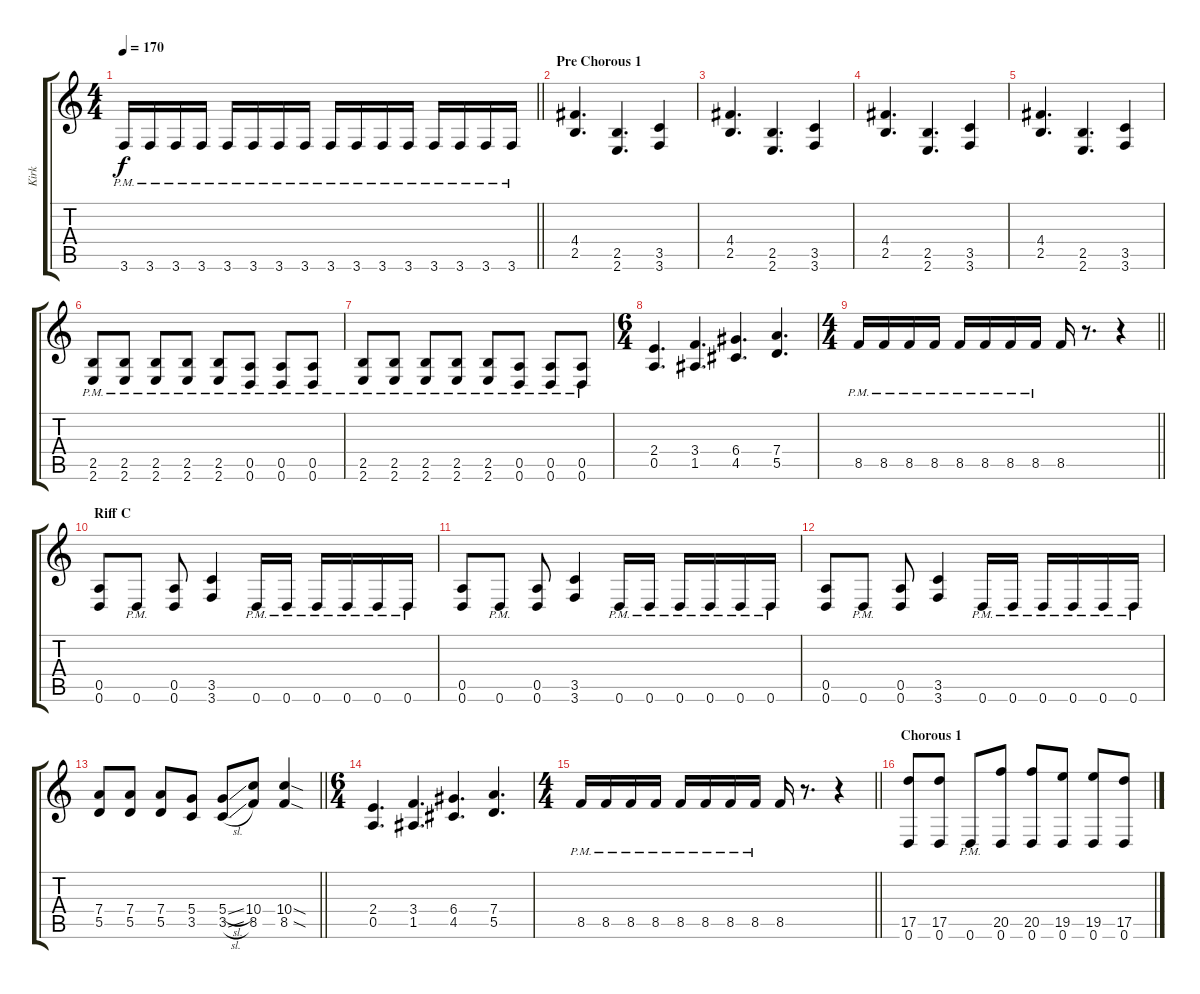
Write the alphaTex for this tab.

\track ("Kirk" "Kirk") {instrument distortionguitar}
\staff {score tabs}
\tuning (E4 B3 G3 D3 A2 D2) {hide}
\ts (4 4)
\tempo 170
\clef g2
\barLineRight lightlight
\ks c
3.6{pm}.16{dy f} 3.6{pm}.16 3.6{pm}.16 3.6{pm}.16 3.6{pm}.16 3.6{pm}.16 3.6{pm}.16 3.6{pm}.16 3.6{pm}.16 3.6{pm}.16 3.6{pm}.16 3.6{pm}.16 3.6{pm}.16 3.6{pm}.16 3.6{pm}.16 3.6{pm}.16 |
\section ("" "Pre Chorous 1")
(4.4 2.5).4{d} (2.5 2.6).4{d} (3.5 3.6).4 |
(4.4 2.5).4{d} (2.5 2.6).4{d} (3.5 3.6).4 |
(4.4 2.5).4{d} (2.5 2.6).4{d} (3.5 3.6).4 |
(4.4 2.5).4{d} (2.5 2.6).4{d} (3.5 3.6).4 |
(2.5{pm} 2.6{pm}).8 (2.5{pm} 2.6{pm}).8 (2.5{pm} 2.6{pm}).8 (2.5{pm} 2.6{pm}).8 (2.5{pm} 2.6{pm}).8 (0.5{pm} 0.6{pm}).8 (0.5{pm} 0.6{pm}).8 (0.5{pm} 0.6{pm}).8 |
(2.5{pm} 2.6{pm}).8 (2.5{pm} 2.6{pm}).8 (2.5{pm} 2.6{pm}).8 (2.5{pm} 2.6{pm}).8 (2.5{pm} 2.6{pm}).8 (0.5{pm} 0.6{pm}).8 (0.5{pm} 0.6{pm}).8 (0.5{pm} 0.6{pm}).8 |
\ts (6 4)
(2.4 0.5).4{d} (3.4 1.5).4{d} (6.4 4.5).4{d} (7.4 5.5).4{d} |
\ts (4 4)
\barLineRight lightlight
8.5{pm}.16 8.5{pm}.16 8.5{pm}.16 8.5{pm}.16 8.5{pm}.16 8.5{pm}.16 8.5{pm}.16 8.5{pm}.16 8.5.16 r.8{d} r.4 |
\section ("" "Riff C")
(0.5 0.6).8 0.6{pm}.8 (0.5 0.6).8 (3.5 3.6).4 0.6{pm}.16 0.6{pm}.16 0.6{pm}.16 0.6{pm}.16 0.6{pm}.16 0.6{pm}.16 |
(0.5 0.6).8 0.6{pm}.8 (0.5 0.6).8 (3.5 3.6).4 0.6{pm}.16 0.6{pm}.16 0.6{pm}.16 0.6{pm}.16 0.6{pm}.16 0.6{pm}.16 |
(0.5 0.6).8 0.6{pm}.8 (0.5 0.6).8 (3.5 3.6).4 0.6{pm}.16 0.6{pm}.16 0.6{pm}.16 0.6{pm}.16 0.6{pm}.16 0.6{pm}.16 |
\barLineRight lightlight
(7.4 5.5).8 (7.4 5.5).8 (7.4 5.5).8 (5.4 3.5).8 (5.4{sl} 3.5{sl}).8 (10.4 8.5).8 (10.4{sod} 8.5{sod}).4 |
\ts (6 4)
(2.4 0.5).4{d} (3.4 1.5).4{d} (6.4 4.5).4{d} (7.4 5.5).4{d} |
\ts (4 4)
\barLineRight lightlight
8.5{pm}.16 8.5{pm}.16 8.5{pm}.16 8.5{pm}.16 8.5{pm}.16 8.5{pm}.16 8.5{pm}.16 8.5{pm}.16 8.5.16 r.8{d} r.4 |
\section ("" "Chorous 1")
(17.5 0.6).8 (17.5 0.6).8 0.6{pm}.8 (20.5 0.6).8 (20.5 0.6).8 (19.5 0.6).8 (19.5 0.6).8 (17.5 0.6).8
